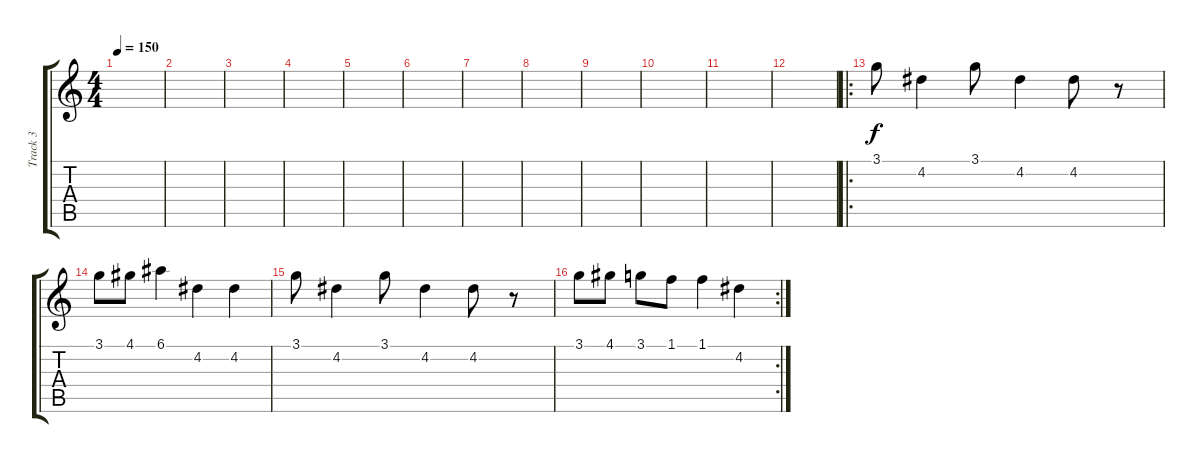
\track ("Track 3" "Track 3") {instrument distortionguitar}
\staff {score tabs}
\tuning (E4 B3 G3 D3 A2 E2) {hide}
\ts (4 4)
\tempo 150
\clef g2
\ks c
|
|
|
|
|
|
|
|
|
|
|
|
\ro
3.1.8 4.2.4 3.1.8 4.2.4 4.2.8 r.8 |
3.1.8 4.1.8 6.1.4 4.2.4 4.2.4 |
3.1.8 4.2.4 3.1.8 4.2.4 4.2.8 r.8 |
\rc 2
3.1.8 4.1.8 3.1.8 1.1.8 1.1.4 4.2.4
